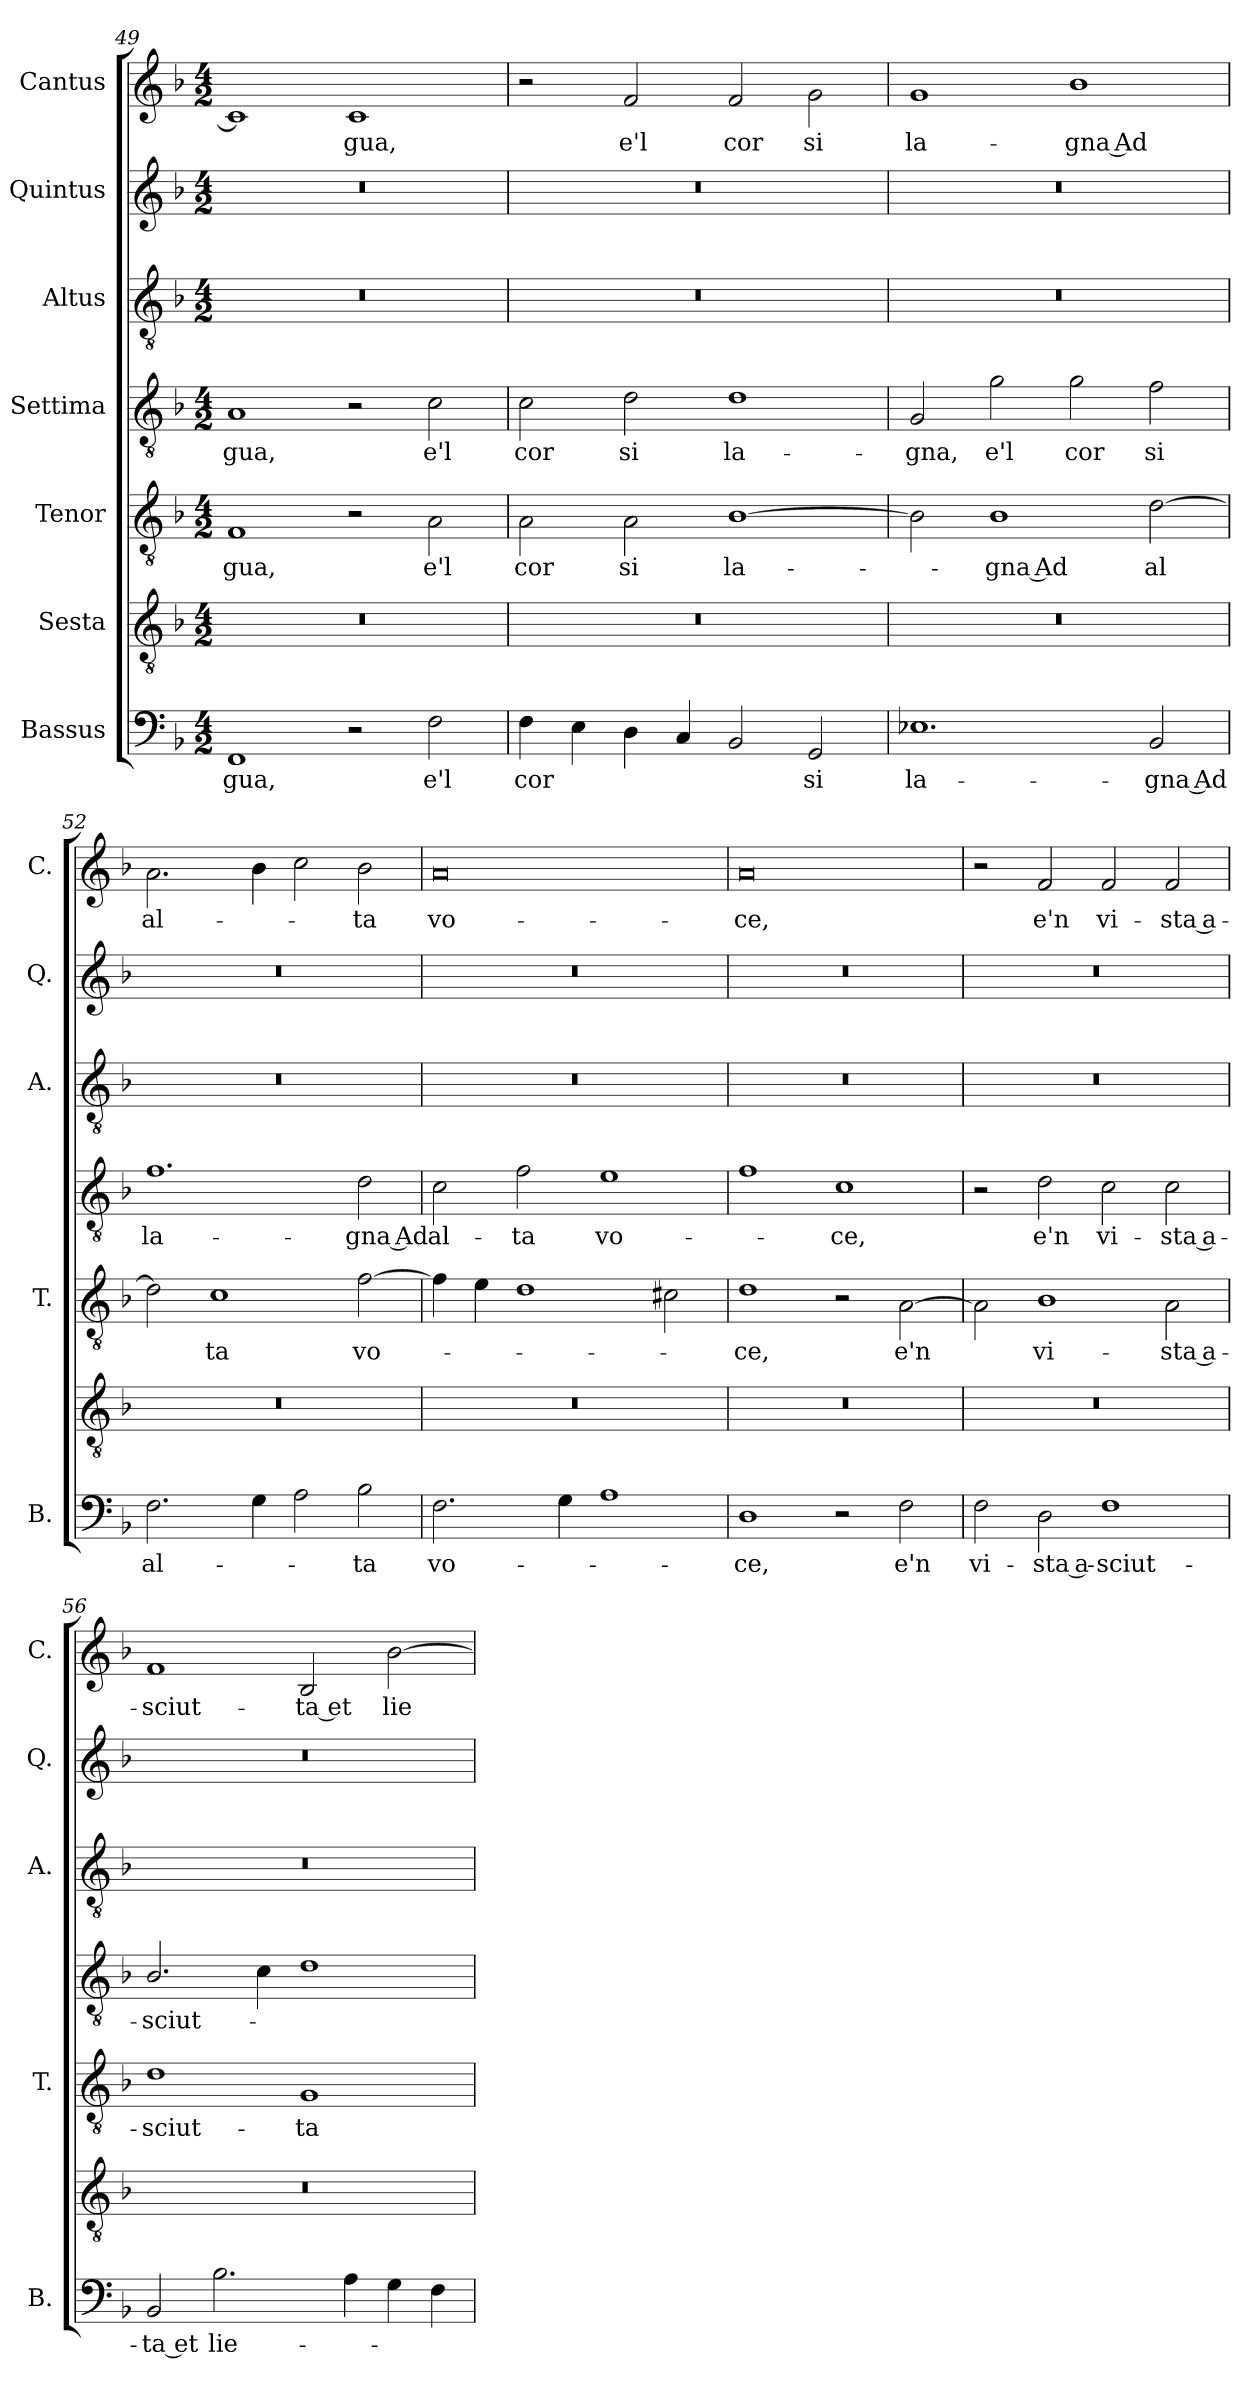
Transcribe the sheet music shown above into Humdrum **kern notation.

**kern	**text	**kern	**kern	**text	**kern	**text	**kern	**kern	**kern	**text
*part7	*part7	*part6	*part5	*part5	*part4	*part4	*part3	*part2	*part1	*part1
*staff7	*staff7	*staff6	*staff5	*staff5	*staff4	*staff4	*staff3	*staff2	*staff1	*staff1
*I"Bassus	*	*I"Sesta	*I"Tenor	*	*I"Settima	*	*I"Altus	*I"Quintus	*I"Cantus	*
*I'B.	*	*	*I'T.	*	*	*	*I'A.	*I'Q.	*I'C.	*
*clefF4	*	*clefGv2	*clefGv2	*	*clefGv2	*	*clefGv2	*clefG2	*clefG2	*
*k[b-]	*	*k[b-]	*k[b-]	*	*k[b-]	*	*k[b-]	*k[b-]	*k[b-]	*
*M4/2	*	*M4/2	*M4/2	*	*M4/2	*	*M4/2	*M4/2	*M4/2	*
=49	=49	=49	=49	=49	=49	=49	=49	=49	=49	=49
1FF	gua,	0r	1F	-gua,	1A	-gua,	0r	0r	1c]	.
2r	.	.	2r	.	2r	.	.	.	1c	-gua,
2F\	e'l	.	2A\	e'l	2c\	e'l	.	.	.	.
=50	=50	=50	=50	=50	=50	=50	=50	=50	=50	=50
4F\	cor	0r	2A\	cor	2c\	cor	0r	0r	2r	.
4E\	.	.	.	.	.	.	.	.	.	.
4D\	.	.	2A\	si	2d\	si	.	.	2f/	e'l
4C/	.	.	.	.	.	.	.	.	.	.
2BB-/	.	.	[1B-	la-	1d	la-	.	.	2f/	cor
2GG/	si	.	.	.	.	.	.	.	2g\	si
=51	=51	=51	=51	=51	=51	=51	=51	=51	=51	=51
1.E-X	la-	0r	2B-\]	.	2G/	-gna,	0r	0r	1g	la-
.	.	.	1B-	-gna Ad	2g\	e'l	.	.	.	.
.	.	.	.	.	2g\	cor	.	.	1b-	-gna Ad
2BB-/	-gna Ad	.	[2d\	al	2f\	si	.	.	.	.
=52	=52	=52	=52	=52	=52	=52	=52	=52	=52	=52
2.F\	al-	0r	2d\]	.	1.f	la-	0r	0r	2.a\	al-
.	.	.	1c	ta	.	.	.	.	.	.
4G\	.	.	.	.	.	.	.	.	4b-\	.
2A\	.	.	.	.	.	.	.	.	2cc\	.
2B-\	-ta	.	[2f\	vo-	2d\	-gna Ad	.	.	2b-\	-ta
=53	=53	=53	=53	=53	=53	=53	=53	=53	=53	=53
2.F\	vo-	0r	4f\]	.	2c\	al-	0r	0r	0a	vo-
.	.	.	4e\	.	.	.	.	.	.	.
.	.	.	1d	.	2f\	-ta	.	.	.	.
4G\	.	.	.	.	.	.	.	.	.	.
1A	.	.	.	.	1e	vo-	.	.	.	.
.	.	.	2c#X\	.	.	.	.	.	.	.
=54	=54	=54	=54	=54	=54	=54	=54	=54	=54	=54
1D	-ce,	0r	1d	-ce,	1f	.	0r	0r	0a	-ce,
2r	.	.	2r	.	1c	-ce,	.	.	.	.
2F\	e'n	.	[2A\	e'n	.	.	.	.	.	.
!!LO:PB:g=z
=55	=55	=55	=55	=55	=55	=55	=55	=55	=55	=55
2F\	vi-	0r	2A\]	.	2r	.	0r	0r	2r	.
2D\	-sta a-	.	1B-	vi-	2d\	e'n	.	.	2f/	e'n
1F	-sciut-	.	.	.	2c\	vi-	.	.	2f/	vi-
.	.	.	2A\	-sta a-	2c\	-sta a-	.	.	2f/	-sta a-
=56	=56	=56	=56	=56	=56	=56	=56	=56	=56	=56
2BB-/	ta et	0r	1d	sciut-	2.B-/	-sciut-	0r	0r	1f	-sciut-
2.B-\	lie-	.	.	.	.	.	.	.	.	.
.	.	.	.	.	4c\	.	.	.	.	.
.	.	.	1G	-ta	1d	.	.	.	2B-/	-ta et
4A\	.	.	.	.	.	.	.	.	.	.
4G\	.	.	.	.	.	.	.	.	[2b-\	lie-
4F\	.	.	.	.	.	.	.	.	.	.
=	=	=	=	=	=	=	=	=	=	=
*-	*-	*-	*-	*-	*-	*-	*-	*-	*-	*-
